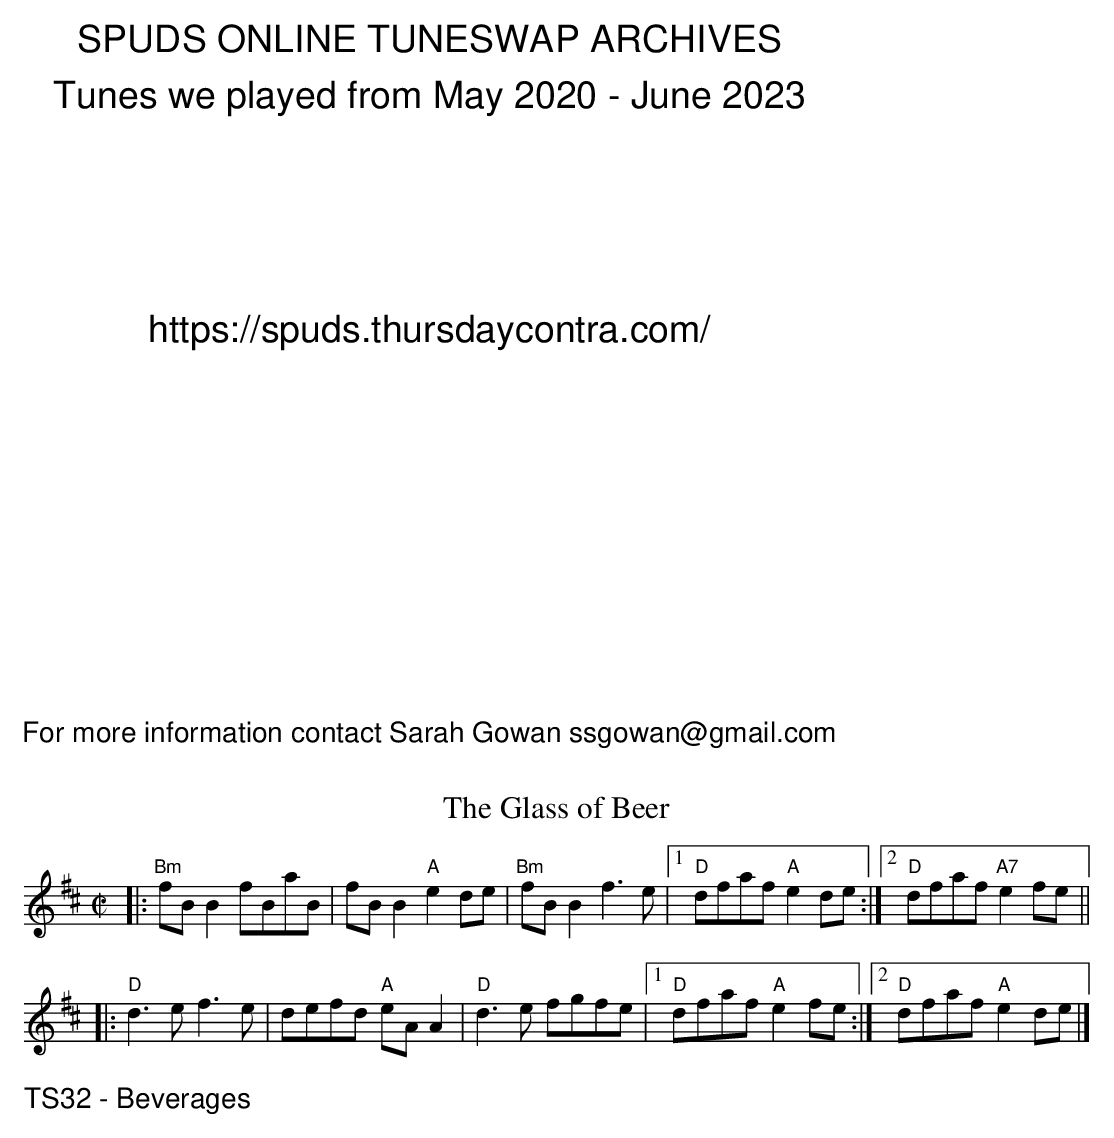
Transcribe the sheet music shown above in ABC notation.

X:1
T:Glass of Beer, The
M:C|
K:Bm
|: "Bm"fBB2 fBaB | fBB2 "A"e2de | "Bm"fBB2 f3e |1 "D"dfaf "A"e2de :|2 "D"dfaf "A7"e2fe ||
|:  "D"d3e  f3e  | defd "A"eAA2 |  "D"d3e fgfe |1 "D"dfaf "A"e2fe :|2 "D"dfaf "A"e2de |]
